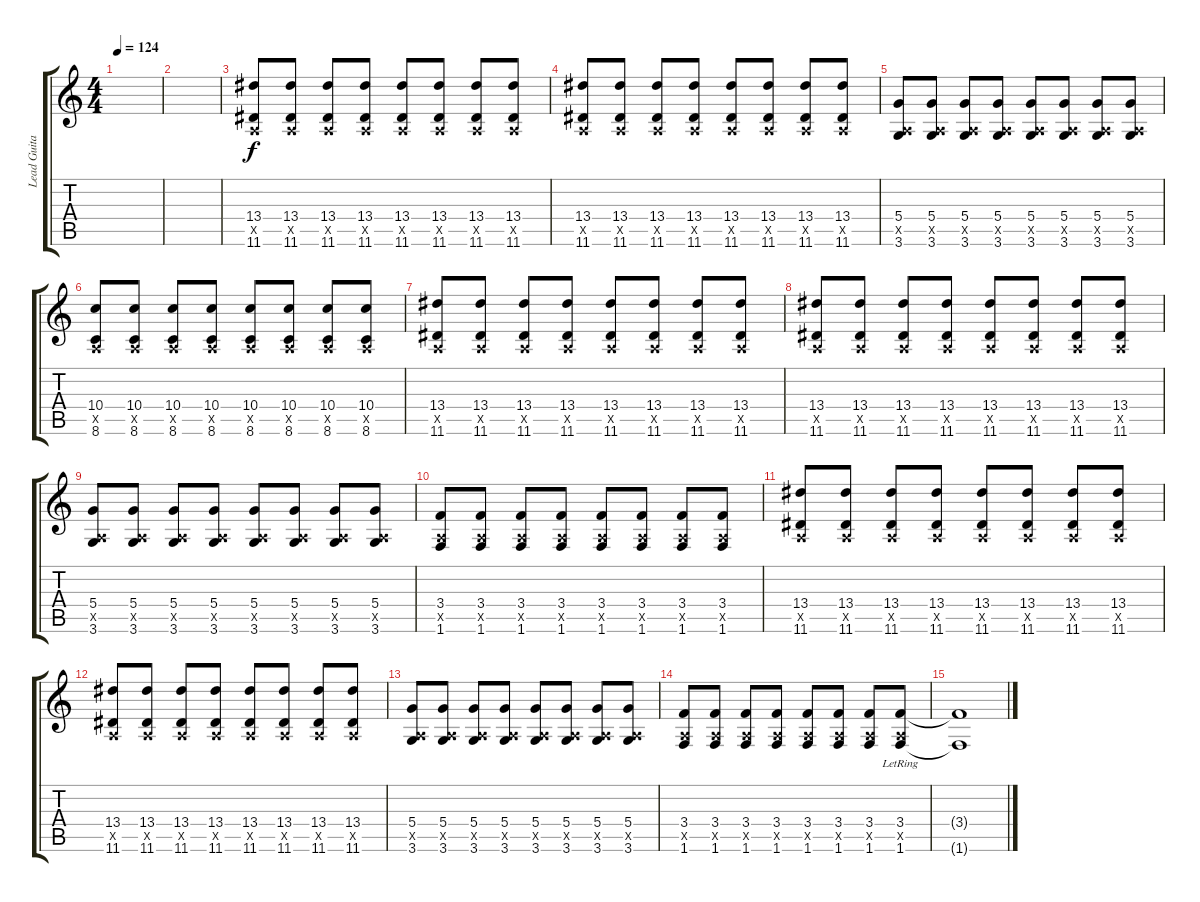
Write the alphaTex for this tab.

\track ("Lead Guitar" "Lead Guita") {instrument overdrivenguitar}
\staff {score tabs}
\tuning (E4 B3 G3 D3 A2 E2) {hide}
\ts (4 4)
\tempo 124
\clef g2
\ks c
|
|
(13.4 0.5{x} 11.6).8 (13.4 0.5{x} 11.6).8 (13.4 0.5{x} 11.6).8 (13.4 0.5{x} 11.6).8 (13.4 0.5{x} 11.6).8 (13.4 0.5{x} 11.6).8 (13.4 0.5{x} 11.6).8 (13.4 0.5{x} 11.6).8 |
(13.4 0.5{x} 11.6).8 (13.4 0.5{x} 11.6).8 (13.4 0.5{x} 11.6).8 (13.4 0.5{x} 11.6).8 (13.4 0.5{x} 11.6).8 (13.4 0.5{x} 11.6).8 (13.4 0.5{x} 11.6).8 (13.4 0.5{x} 11.6).8 |
(5.4 0.5{x} 3.6).8 (5.4 0.5{x} 3.6).8 (5.4 0.5{x} 3.6).8 (5.4 0.5{x} 3.6).8 (5.4 0.5{x} 3.6).8 (5.4 0.5{x} 3.6).8 (5.4 0.5{x} 3.6).8 (5.4 0.5{x} 3.6).8 |
(10.4 0.5{x} 8.6).8 (10.4 0.5{x} 8.6).8 (10.4 0.5{x} 8.6).8 (10.4 0.5{x} 8.6).8 (10.4 0.5{x} 8.6).8 (10.4 0.5{x} 8.6).8 (10.4 0.5{x} 8.6).8 (10.4 0.5{x} 8.6).8 |
(13.4 0.5{x} 11.6).8 (13.4 0.5{x} 11.6).8 (13.4 0.5{x} 11.6).8 (13.4 0.5{x} 11.6).8 (13.4 0.5{x} 11.6).8 (13.4 0.5{x} 11.6).8 (13.4 0.5{x} 11.6).8 (13.4 0.5{x} 11.6).8 |
(13.4 0.5{x} 11.6).8 (13.4 0.5{x} 11.6).8 (13.4 0.5{x} 11.6).8 (13.4 0.5{x} 11.6).8 (13.4 0.5{x} 11.6).8 (13.4 0.5{x} 11.6).8 (13.4 0.5{x} 11.6).8 (13.4 0.5{x} 11.6).8 |
(5.4 0.5{x} 3.6).8 (5.4 0.5{x} 3.6).8 (5.4 0.5{x} 3.6).8 (5.4 0.5{x} 3.6).8 (5.4 0.5{x} 3.6).8 (5.4 0.5{x} 3.6).8 (5.4 0.5{x} 3.6).8 (5.4 0.5{x} 3.6).8 |
(3.4 0.5{x} 1.6).8 (3.4 0.5{x} 1.6).8 (3.4 0.5{x} 1.6).8 (3.4 0.5{x} 1.6).8 (3.4 0.5{x} 1.6).8 (3.4 0.5{x} 1.6).8 (3.4 0.5{x} 1.6).8 (3.4 0.5{x} 1.6).8 |
(13.4 0.5{x} 11.6).8 (13.4 0.5{x} 11.6).8 (13.4 0.5{x} 11.6).8 (13.4 0.5{x} 11.6).8 (13.4 0.5{x} 11.6).8 (13.4 0.5{x} 11.6).8 (13.4 0.5{x} 11.6).8 (13.4 0.5{x} 11.6).8 |
(13.4 0.5{x} 11.6).8 (13.4 0.5{x} 11.6).8 (13.4 0.5{x} 11.6).8 (13.4 0.5{x} 11.6).8 (13.4 0.5{x} 11.6).8 (13.4 0.5{x} 11.6).8 (13.4 0.5{x} 11.6).8 (13.4 0.5{x} 11.6).8 |
(5.4 0.5{x} 3.6).8 (5.4 0.5{x} 3.6).8 (5.4 0.5{x} 3.6).8 (5.4 0.5{x} 3.6).8 (5.4 0.5{x} 3.6).8 (5.4 0.5{x} 3.6).8 (5.4 0.5{x} 3.6).8 (5.4 0.5{x} 3.6).8 |
(3.4 0.5{x} 1.6).8 (3.4 0.5{x} 1.6).8 (3.4 0.5{x} 1.6).8 (3.4 0.5{x} 1.6).8 (3.4 0.5{x} 1.6).8 (3.4 0.5{x} 1.6).8 (3.4 0.5{x} 1.6).8 (3.4{lr} 0.5{x} 1.6{lr}).8 |
(3.4{t} 1.6{t}).1
